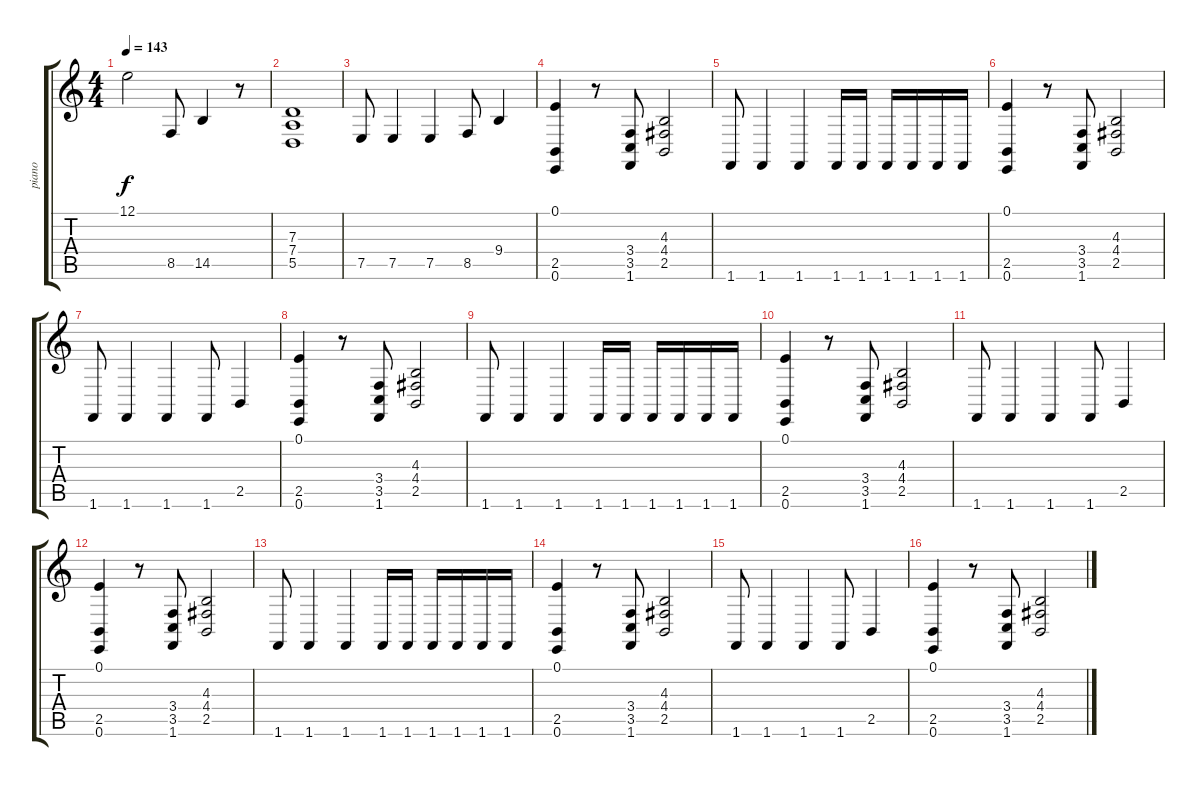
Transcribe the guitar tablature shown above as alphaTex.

\track ("piano" "piano") {instrument churchorgan}
\staff {score tabs}
\tuning (E4 B3 G3 D3 A2 E2) {hide}
\ts (4 4)
\tempo 143
\clef g2
\ks c
12.1.2{dy f instrument churchorgan} 8.5.8 14.5.4 r.8 |
(7.3 7.4 5.5).1 |
7.5.8 7.5.4 7.5.4 8.5.8 9.4.4 |
(0.1 2.5 0.6).4 r.8 (3.4 3.5 1.6).8 (4.3 4.4 2.5).2 |
1.6.8 1.6.4 1.6.4 1.6.16 1.6.16 1.6.16 1.6.16 1.6.16 1.6.16 |
(0.1 2.5 0.6).4 r.8 (3.4 3.5 1.6).8 (4.3 4.4 2.5).2 |
1.6.8 1.6.4 1.6.4 1.6.8 2.5.4 |
(0.1 2.5 0.6).4 r.8 (3.4 3.5 1.6).8 (4.3 4.4 2.5).2 |
1.6.8 1.6.4 1.6.4 1.6.16 1.6.16 1.6.16 1.6.16 1.6.16 1.6.16 |
(0.1 2.5 0.6).4 r.8 (3.4 3.5 1.6).8 (4.3 4.4 2.5).2 |
1.6.8 1.6.4 1.6.4 1.6.8 2.5.4 |
(0.1 2.5 0.6).4 r.8 (3.4 3.5 1.6).8 (4.3 4.4 2.5).2 |
1.6.8 1.6.4 1.6.4 1.6.16 1.6.16 1.6.16 1.6.16 1.6.16 1.6.16 |
(0.1 2.5 0.6).4 r.8 (3.4 3.5 1.6).8 (4.3 4.4 2.5).2 |
1.6.8 1.6.4 1.6.4 1.6.8 2.5.4 |
(0.1 2.5 0.6).4 r.8 (3.4 3.5 1.6).8 (4.3 4.4 2.5).2
